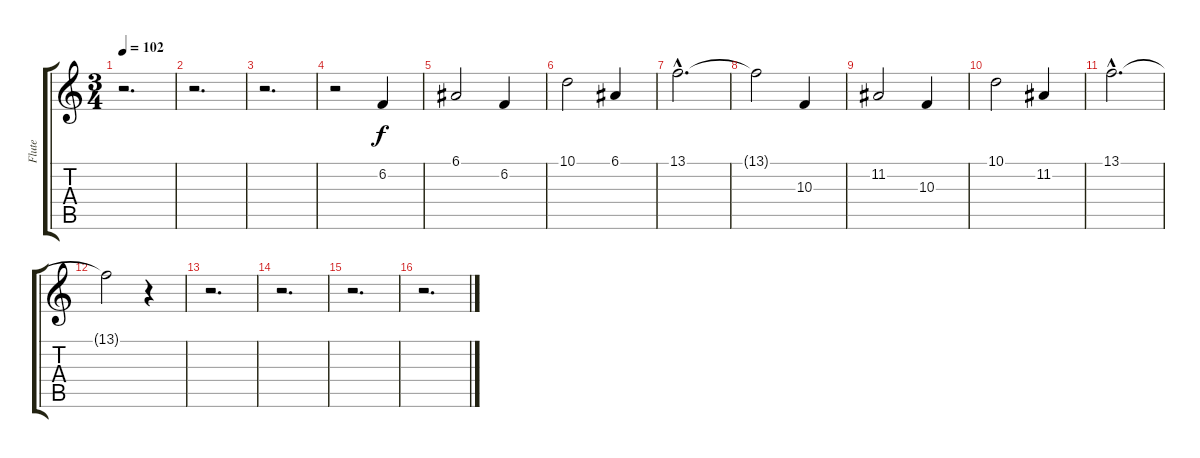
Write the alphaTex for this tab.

\track ("Flute" "Flute") {instrument flute}
\staff {score tabs}
\tuning (E4 B3 G3 D3 A2 E2) {hide}
\ts (3 4)
\tempo 102
\clef g2
\ks c
r.2{d dy f instrument flute} |
r.2{d} |
r.2{d} |
r.2 6.2.4 |
6.1.2 6.2.4 |
10.1.2 6.1.4 |
13.1{hac}.2{d} |
13.1{t}.2 10.3.4 |
11.2.2 10.3.4 |
10.1.2 11.2.4 |
13.1{hac}.2{d} |
13.1{t}.2 r.4 |
r.2{d} |
r.2{d} |
r.2{d} |
r.2{d}
